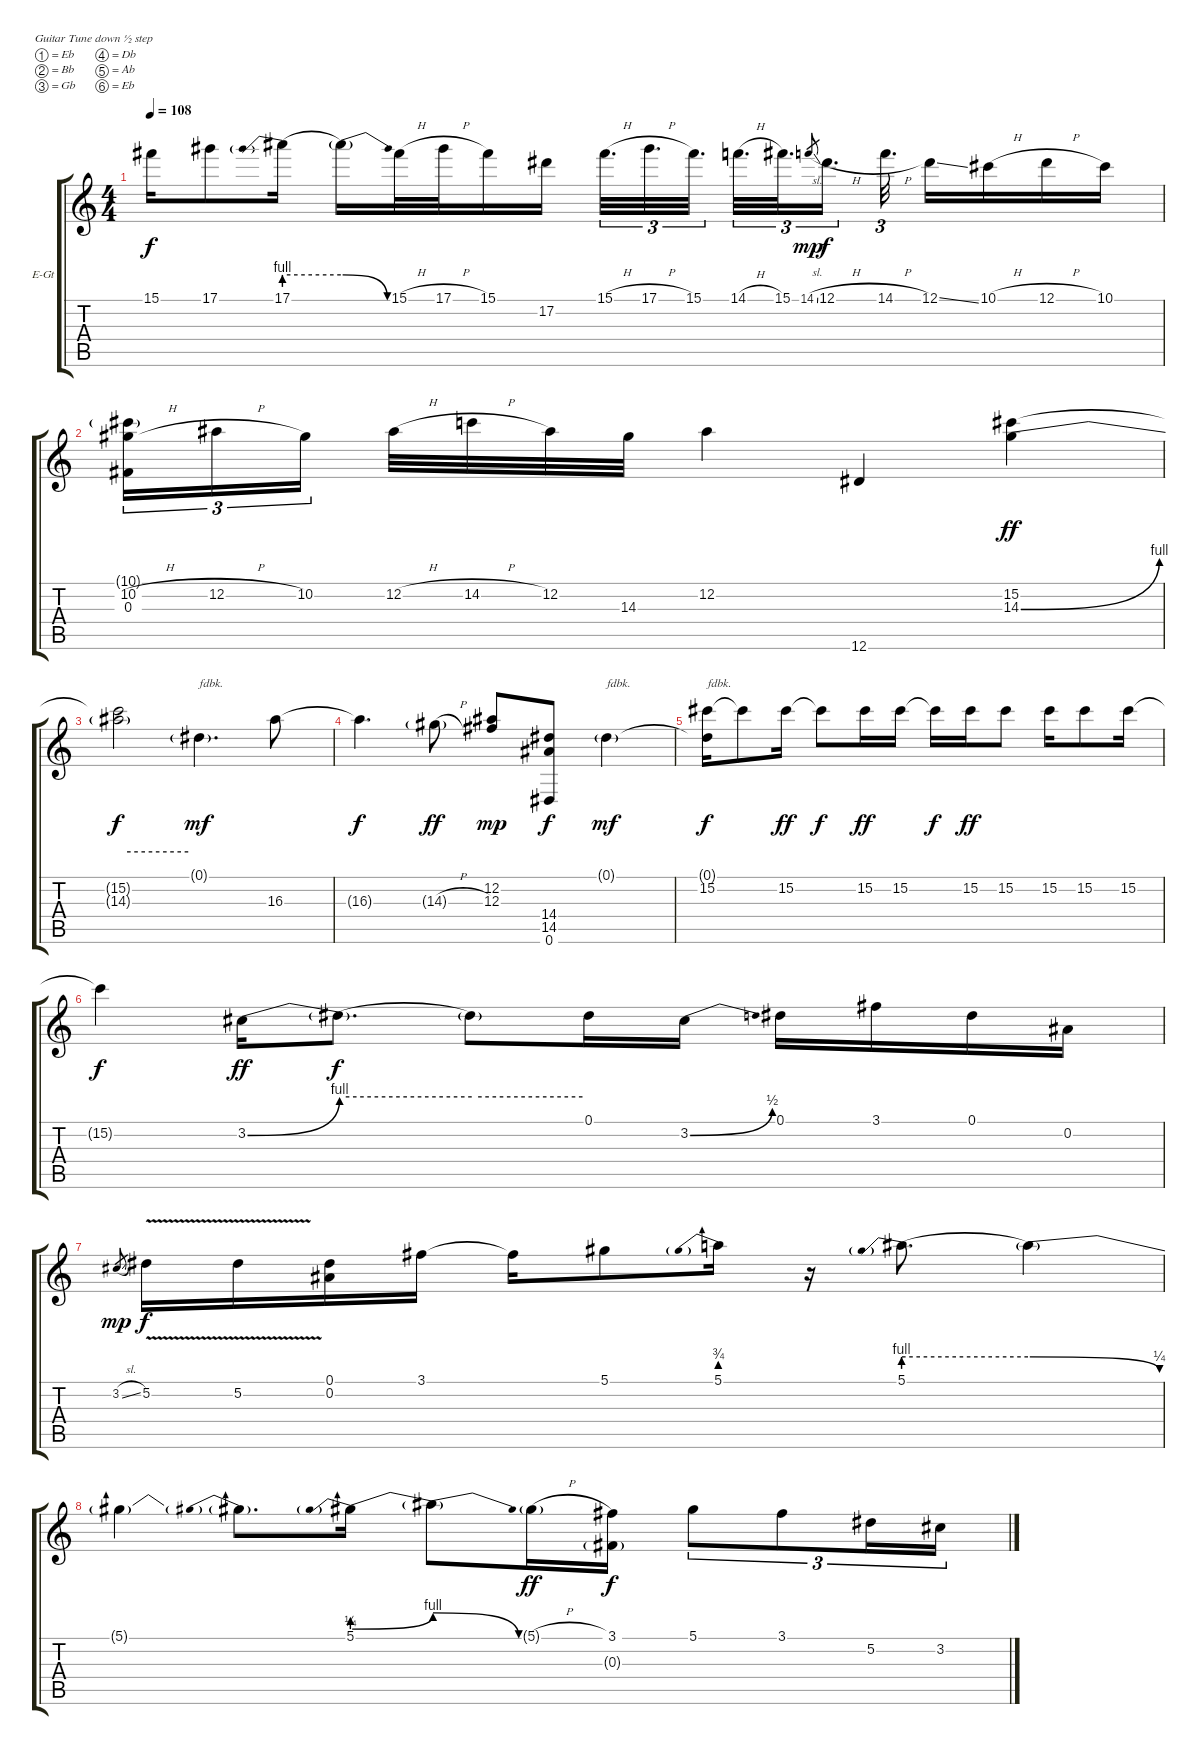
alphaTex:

\bracketExtendMode groupsimilarinstruments
\firstSystemTrackNameOrientation horizontal
\otherSystemsTrackNameOrientation horizontal
\track ("Guitar (Jimi Hendrix)" "E-Gt") {instrument overdrivenguitar}
\staff {score tabs}
\tuning (Eb4 Bb3 Gb3 Db3 Ab2 Eb2)
\ts (4 4)
\tempo 108
\clef g2
\ks c
15.1.16{dy f} 17.1.8 17.1{be (prebend 0 4 60 4)}.16 17.1{be (release 0 4 60 0) t}.16 15.1{h}.32 17.1{h}.32 15.1.16 17.2.16 15.1{h}.32{d tu (3 2)} 17.1{h}.32{d tu (3 2)} 15.1.32{d tu (3 2)} 14.1{h}.32{d tu (3 2)} 15.1.32{d tu (3 2)} 14.1{sl}.8{gr dy mp} 12.1{h}.16{d tu (3 2) dy f} 14.1{h}.32{d tu (3 2)} 12.1{ss}.16 10.1{h}.16 12.1{h}.16 10.1.16 |
(10.1{g} 10.2{h} 0.3).16{tu (3 2)} 12.2{h}.16{tu (3 2)} 10.2.16{tu (3 2)} 12.2{h}.32 14.2{h}.32 12.2.32 14.3.32 12.2.4 12.6.4 (15.2 14.3{be (bend 0 0 60 4)}).4{dy ff} |
(15.2{t} 14.3{be (hold 0 4 60 4) t}).2{dy f} 0.1{g}.4{d txt "fdbk." dy mf} 16.3.8 |
16.3{t}.4{d dy f} 14.3{h g}.8{dy ff} (12.2 12.3).8{dy mp} (14.4 14.5 0.6).8{dy f} 0.1{g}.4{txt "fdbk." dy mf} |
(0.1{t} 15.2).16{txt "fdbk." dy f} 15.2{t}.8 15.2.16{dy ff} 15.2{t}.8{dy f} 15.2.16{dy ff} 15.2.16 15.2{t}.16{dy f} 15.2.16{dy ff} 15.2.8 15.2.16 15.2.8 15.2.16 |
15.2{t}.4{dy f} 3.2{be (bend 0 0 60 4)}.16{dy ff} 3.2{be (hold 0 4 60 4) t}.8{d dy f} 3.2{be (hold 0 4 60 4) t}.8 0.1.16 3.2{be (bend 0 0 60 2)}.16 0.1.16 3.1.16 0.1.16 0.2.16 |
3.2{sl}.8{gr dy mp} 5.2{v}.16{dy f} 5.2{v}.16 (0.1 0.2).16 3.1.16 3.1{t}.16 5.1.8 5.1{be (prebend 0 3 60 3)}.16 r.16 5.1{be (prebend 0 4 60 4)}.8{d} 5.1{be (release 0 4 60 1) t}.4 |
5.1{t}.4 5.1{be (prebend 0 1 60 1) t}.8{d} 5.1{be (prebendbend 0 1 60 4)}.16 5.1{be (release 0 4 60 0) t}.8 5.1{h g}.16{dy ff} (3.1 0.3{g}).16{dy f} 5.1.8{tu (3 2)} 3.1.8{tu (3 2)} 5.2.16{tu (3 2)} 3.2.16{tu (3 2)}
